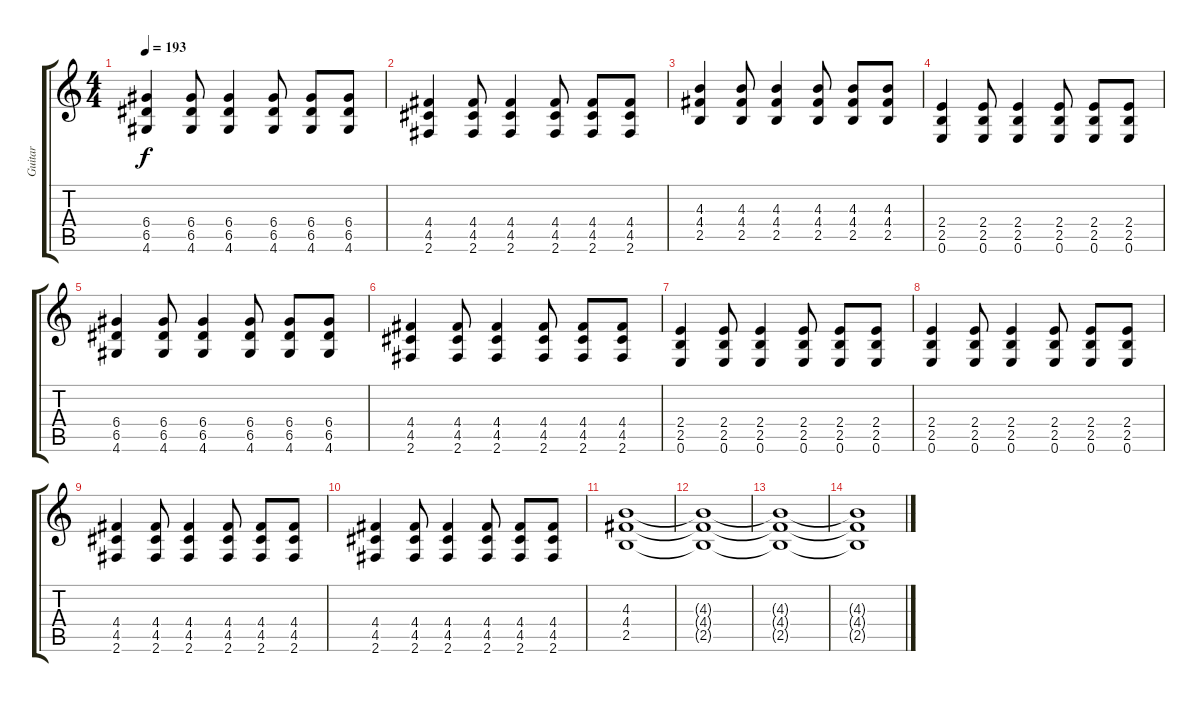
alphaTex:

\track ("Guitar" "Guitar") {instrument distortionguitar}
\staff {score tabs}
\tuning (E4 B3 G3 D3 A2 E2) {hide}
\ts (4 4)
\tempo 193
\clef g2
\ks c
(6.4 6.5 4.6).4{dy f} (6.4 6.5 4.6).8 (6.4 6.5 4.6).4 (6.4 6.5 4.6).8 (6.4 6.5 4.6).8 (6.4 6.5 4.6).8 |
(4.4 4.5 2.6).4 (4.4 4.5 2.6).8 (4.4 4.5 2.6).4 (4.4 4.5 2.6).8 (4.4 4.5 2.6).8 (4.4 4.5 2.6).8 |
(4.3 4.4 2.5).4 (4.3 4.4 2.5).8 (4.3 4.4 2.5).4 (4.3 4.4 2.5).8 (4.3 4.4 2.5).8 (4.3 4.4 2.5).8 |
(2.4 2.5 0.6).4 (2.4 2.5 0.6).8 (2.4 2.5 0.6).4 (2.4 2.5 0.6).8 (2.4 2.5 0.6).8 (2.4 2.5 0.6).8 |
(6.4 6.5 4.6).4 (6.4 6.5 4.6).8 (6.4 6.5 4.6).4 (6.4 6.5 4.6).8 (6.4 6.5 4.6).8 (6.4 6.5 4.6).8 |
(4.4 4.5 2.6).4 (4.4 4.5 2.6).8 (4.4 4.5 2.6).4 (4.4 4.5 2.6).8 (4.4 4.5 2.6).8 (4.4 4.5 2.6).8 |
(2.4 2.5 0.6).4 (2.4 2.5 0.6).8 (2.4 2.5 0.6).4 (2.4 2.5 0.6).8 (2.4 2.5 0.6).8 (2.4 2.5 0.6).8 |
(2.4 2.5 0.6).4 (2.4 2.5 0.6).8 (2.4 2.5 0.6).4 (2.4 2.5 0.6).8 (2.4 2.5 0.6).8 (2.4 2.5 0.6).8 |
(4.4 4.5 2.6).4 (4.4 4.5 2.6).8 (4.4 4.5 2.6).4 (4.4 4.5 2.6).8 (4.4 4.5 2.6).8 (4.4 4.5 2.6).8 |
(4.4 4.5 2.6).4 (4.4 4.5 2.6).8 (4.4 4.5 2.6).4 (4.4 4.5 2.6).8 (4.4 4.5 2.6).8 (4.4 4.5 2.6).8 |
(4.3 4.4 2.5).1 |
(4.3{t} 4.4{t} 2.5{t}).1 |
(4.3{t} 4.4{t} 2.5{t}).1 |
(4.3{t} 4.4{t} 2.5{t}).1
